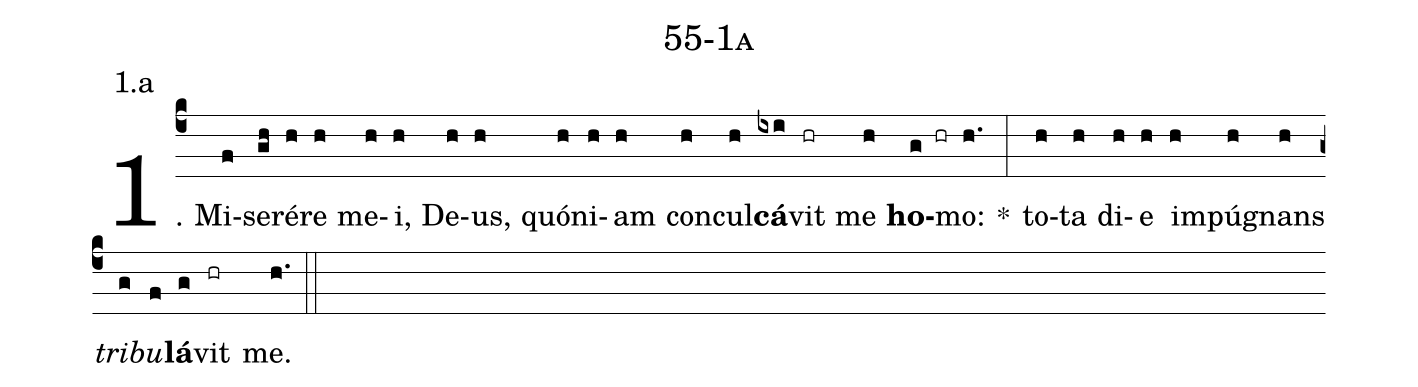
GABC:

name: 55-1a;
annotation: 1.a;
%%
(c4)1. Mi(f)se(gh)ré(h)re(h) me(h)i,(h) De(h)us,(h) quón(h)i(h)am(h) con(h)cul(h)<b>cá</b>(ixi)vit(hr) me(h) <b>ho</b>(g hr)mo:(h.) *(:) to(h)ta(h) di(h)e(h) im(h)pú(h)gnans(h) <i>tri</i>(g)<i>bu</i>(f)<b>lá</b>(g)vit(hr) me.(h.) (::)
